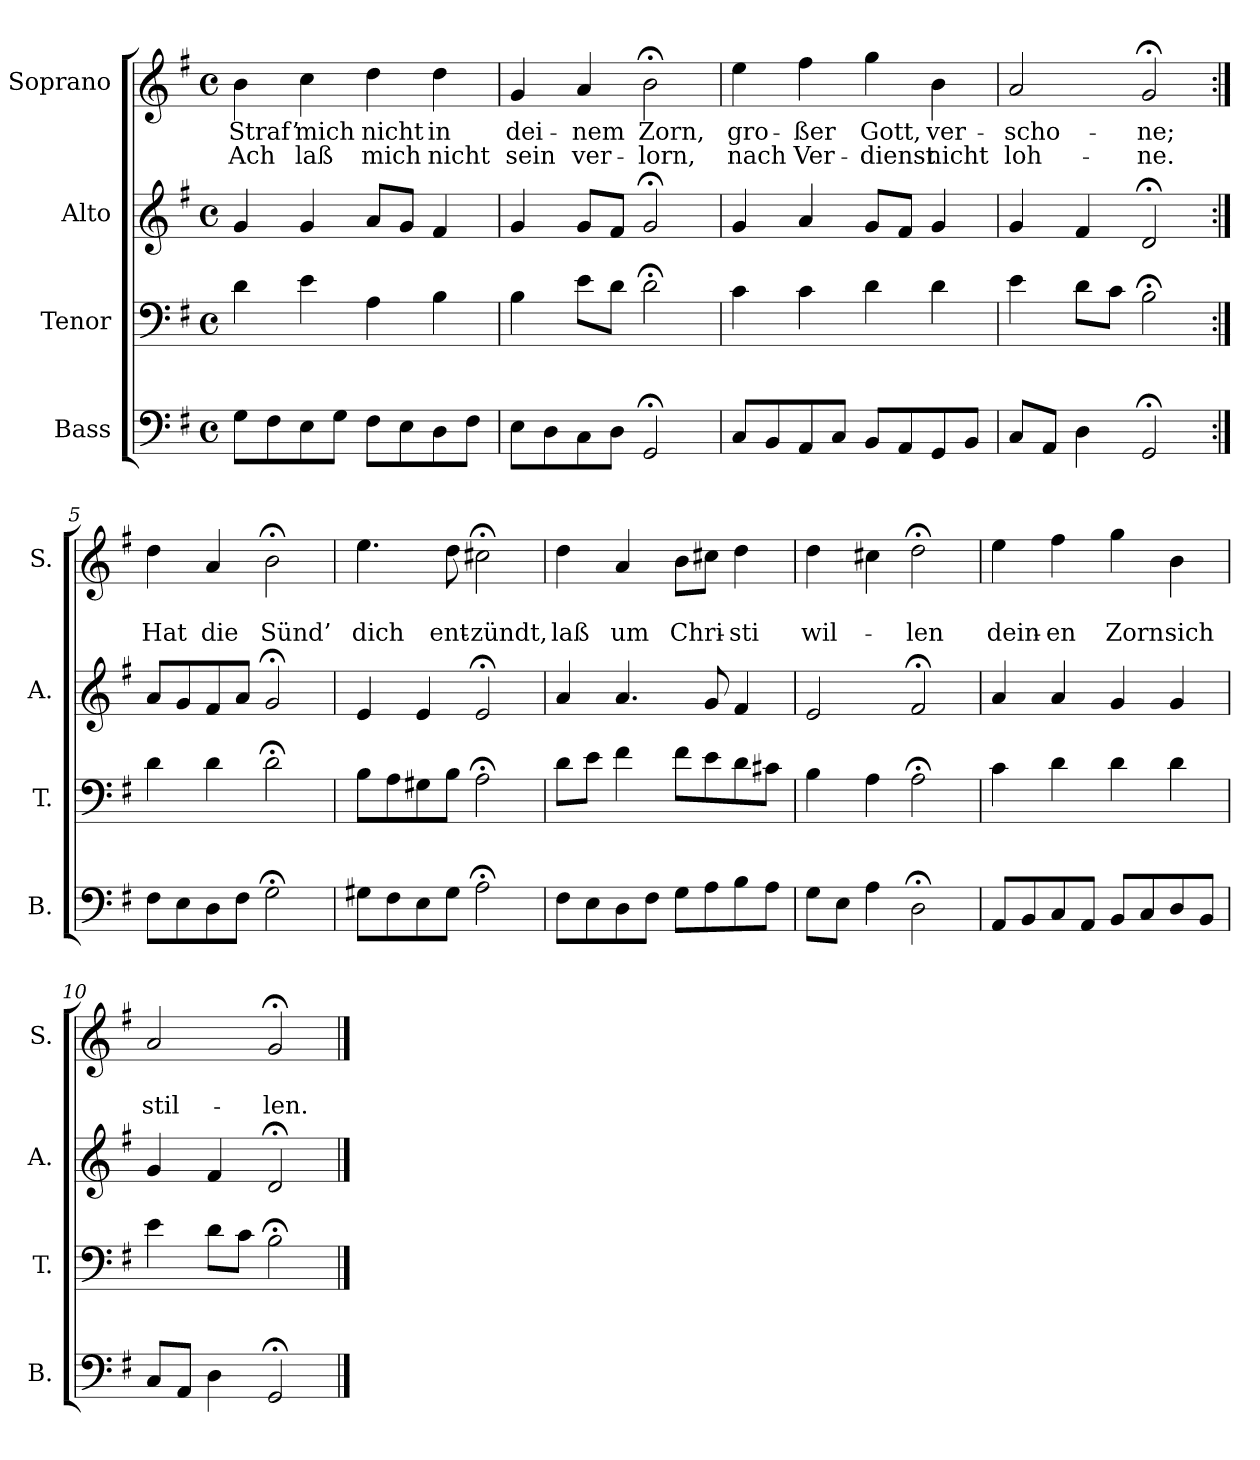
**kern	**kern	**kern	**kern	**text	**text
*part4	*part3	*part2	*part1	*part1	*part1
*staff4	*staff3	*staff2	*staff1	*staff1	*staff1
*I"Bass	*I"Tenor	*I"Alto	*I"Soprano	*	*
*I'B.	*I'T.	*I'A.	*I'S.	*	*
*clefF4	*clefF4	*clefG2	*clefG2	*	*
*k[f#]	*k[f#]	*k[f#]	*k[f#]	*	*
*G:	*G:	*G:	*G:	*	*
*M4/4	*M4/4	*M4/4	*M4/4	*	*
*met(c)	*met(c)	*met(c)	*met(c)	*	*
=1	=1	=1	=1	=1	=1
8G\L	4d\	4g/	4b\	Straf’	Ach
8F#\	.	.	.	.	.
8E\	4e\	4g/	4cc\	mich	laß
8G\J	.	.	.	.	.
8F#\L	4A\	8a/L	4dd\	nicht	mich
8E\	.	8g/J	.	.	.
8D\	4B\	4f#/	4dd\	in	nicht
8F#\J	.	.	.	.	.
=2	=2	=2	=2	=2	=2
8E\L	4B\	4g/	4g/	dei-	sein
8D\	.	.	.	.	.
8C\	8e\L	8g/L	4a/	-nem	ver-
8D\J	8d\J	8f#/J	.	.	.
2GG;</	2d;<\	2g;</	2b;<\	Zorn,	-lorn,
=3	=3	=3	=3	=3	=3
8C/L	4c\	4g/	4ee\	gro-	nach
8BB/	.	.	.	.	.
8AA/	4c\	4a/	4ff#\	-ßer	Ver-
8C/J	.	.	.	.	.
8BB/L	4d\	8g/L	4gg\	Gott,	-dienst
8AA/	.	8f#/J	.	.	.
8GG/	4d\	4g/	4b\	ver-	nicht
8BB/J	.	.	.	.	.
=4	=4	=4	=4	=4	=4
8C/L	4e\	4g/	2a/	-scho-	loh-
8AA/J	.	.	.	.	.
4D\	8d\L	4f#/	.	.	.
.	8c\J	.	.	.	.
2GG;</	2B;<\	2d;</	2g;</	-ne;	-ne.
=5:|!	=5:|!	=5:|!	=5:|!	=5:|!	=5:|!
8F#\L	4d\	8a/L	4dd\	.	Hat
8E\	.	8g/	.	.	.
8D\	4d\	8f#/	4a/	.	die
8F#\J	.	8a/J	.	.	.
2G;<\	2d;<\	2g;</	2b;<\	.	Sünd’
!!LO:LB:g=z
=6	=6	=6	=6	=6	=6
8G#X\L	8B\L	4e/	4.ee\	.	dich
8F#\	8A\	.	.	.	.
8E\	8G#X\	4e/	.	.	.
8G#\J	8B\J	.	8dd\	.	ent-
2A;<\	2A;<\	2e;</	2cc#X;<\	.	-zündt,
=7	=7	=7	=7	=7	=7
8F#\L	8d\L	4a/	4dd\	.	laß
8E\	8e\J	.	.	.	.
8D\	4f#\	4.a/	4a/	.	um
8F#\J	.	.	.	.	.
8G\L	8f#\L	.	8b\L	.	Chri-
8A\	8e\	8g/	8cc#X\J	.	.
8B\	8d\	4f#/	4dd\	.	-sti
8A\J	8c#X\J	.	.	.	.
=8	=8	=8	=8	=8	=8
8G\L	4B\	2e/	4dd\	.	wil-
8E\J	.	.	.	.	.
4A\	4A\	.	4cc#X\	.	.
2D;<\	2A;<\	2f#;</	2dd;<\	.	-len
=9	=9	=9	=9	=9	=9
8AA/L	4c\	4a/	4ee\	.	dein-
8BB/	.	.	.	.	.
8C/	4d\	4a/	4ff#\	.	-en
8AA/J	.	.	.	.	.
8BB/L	4d\	4g/	4gg\	.	Zorn
8C/	.	.	.	.	.
8D/	4d\	4g/	4b\	.	sich
8BB/J	.	.	.	.	.
=10	=10	=10	=10	=10	=10
8C/L	4e\	4g/	2a/	.	stil-
8AA/J	.	.	.	.	.
4D\	8d\L	4f#/	.	.	.
.	8c\J	.	.	.	.
2GG;</	2B;<\	2d;</	2g;</	.	-len.
==	==	==	==	==	==
*-	*-	*-	*-	*-	*-
